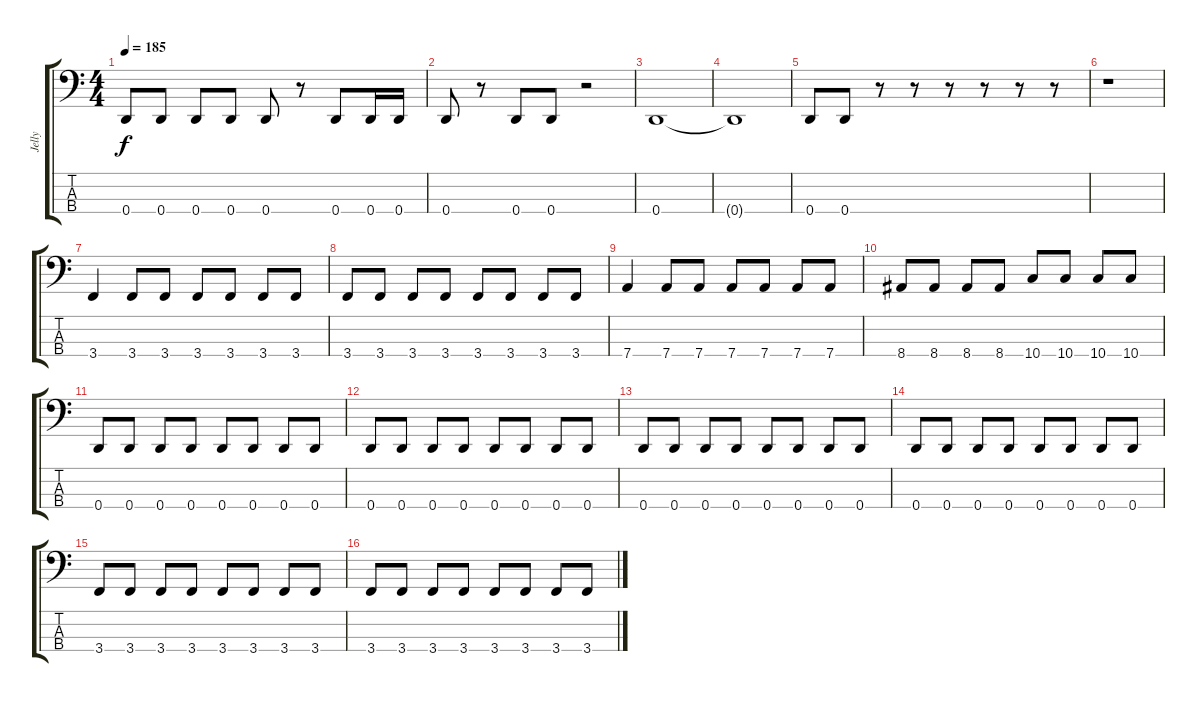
\track ("Jelly" "Jelly") {instrument electricbassfinger}
\staff {score tabs}
\tuning (G2 D2 A1 D1) {hide}
\ts (4 4)
\tempo 185
\clef f4
\ks c
0.4.8{dy f} 0.4.8 0.4.8 0.4.8 0.4.8 r.8 0.4.8 0.4.16 0.4.16 |
0.4.8 r.8 0.4.8 0.4.8 r.2 |
0.4.1 |
0.4{t}.1 |
0.4.8 0.4.8 r.8 r.8 r.8 r.8 r.8 r.8 |
r.1 |
3.4.4 3.4.8 3.4.8 3.4.8 3.4.8 3.4.8 3.4.8 |
3.4.8 3.4.8 3.4.8 3.4.8 3.4.8 3.4.8 3.4.8 3.4.8 |
7.4.4 7.4.8 7.4.8 7.4.8 7.4.8 7.4.8 7.4.8 |
8.4.8 8.4.8 8.4.8 8.4.8 10.4.8 10.4.8 10.4.8 10.4.8 |
0.4.8 0.4.8 0.4.8 0.4.8 0.4.8 0.4.8 0.4.8 0.4.8 |
0.4.8 0.4.8 0.4.8 0.4.8 0.4.8 0.4.8 0.4.8 0.4.8 |
0.4.8 0.4.8 0.4.8 0.4.8 0.4.8 0.4.8 0.4.8 0.4.8 |
0.4.8 0.4.8 0.4.8 0.4.8 0.4.8 0.4.8 0.4.8 0.4.8 |
3.4.8 3.4.8 3.4.8 3.4.8 3.4.8 3.4.8 3.4.8 3.4.8 |
3.4.8 3.4.8 3.4.8 3.4.8 3.4.8 3.4.8 3.4.8 3.4.8
